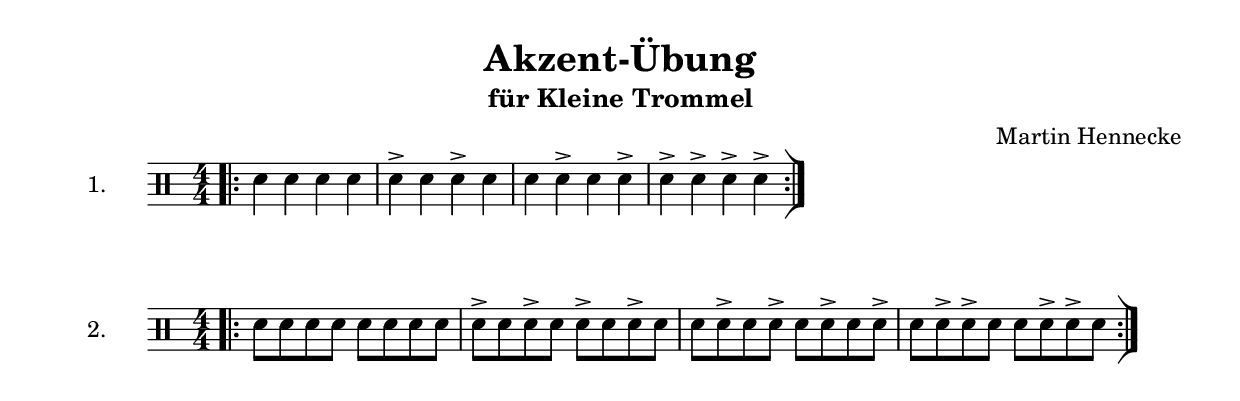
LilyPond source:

\version "2.24.2" 
 
% Ziel der Übung ist das Kennenlernen und Vertiefen von verschiendenen Akzent-Kombinationen.
% Zuerst wird jeweils der Grundrythmus bekanntgemacht, dann Akzente auf die geraden Noten, dann ungerade (Z.B. für Links-rechts), dann auf alle. bzw als Kombination. 


\header { 
  title = "Akzent-Übung" 
  subtitle = "für Kleine Trommel" 
composer = "Martin Hennecke"
}

      
%erste Übung: Viertel
 \new Staff \with {
      instrumentName = 
        "1. "
      }

   \relative c'  {  \clef percussion \time 4/4 \numericTimeSignature \bar ".|:"
                      d4 d4 d4 d4 % Basis-Rhythmus
                      d4-> d4 d4-> d4 % Akzente rechte Hand
                      d4 d4-> d4 d4->  %Akzente linke Hand
                       d4-> d4-> d4-> d4-> % Akzente beie Hände 
                       \bar ":|]"  } 
 
 %Zweite Übung: Achtel 
  \new Staff \with {
      instrumentName = 
        "2. "
      }

     \relative c'   {  \clef percussion \time 4/4 \numericTimeSignature \bar ".|:"
                       d8 d8 d8 d8 d8 d8 d8 d8
                       d8-> d8 d8-> d8 d8-> d8 d8-> d8
                       d8 d8-> d8 d8-> d8 d8-> d8 d8->
                       d8 d8-> d8-> d8 d8 d8-> d8-> d8
                       \bar ":|]"  } 
      
   %Dritte  Übung: Kombination  
  \new Staff \with {
      instrumentName = 
        "3. "
      } 
   \relative c' {  \clef percussion \time 4/4 \numericTimeSignature \bar ".|:"
   %<<<exercise_3>>>
 \bar ":|]"  }
  